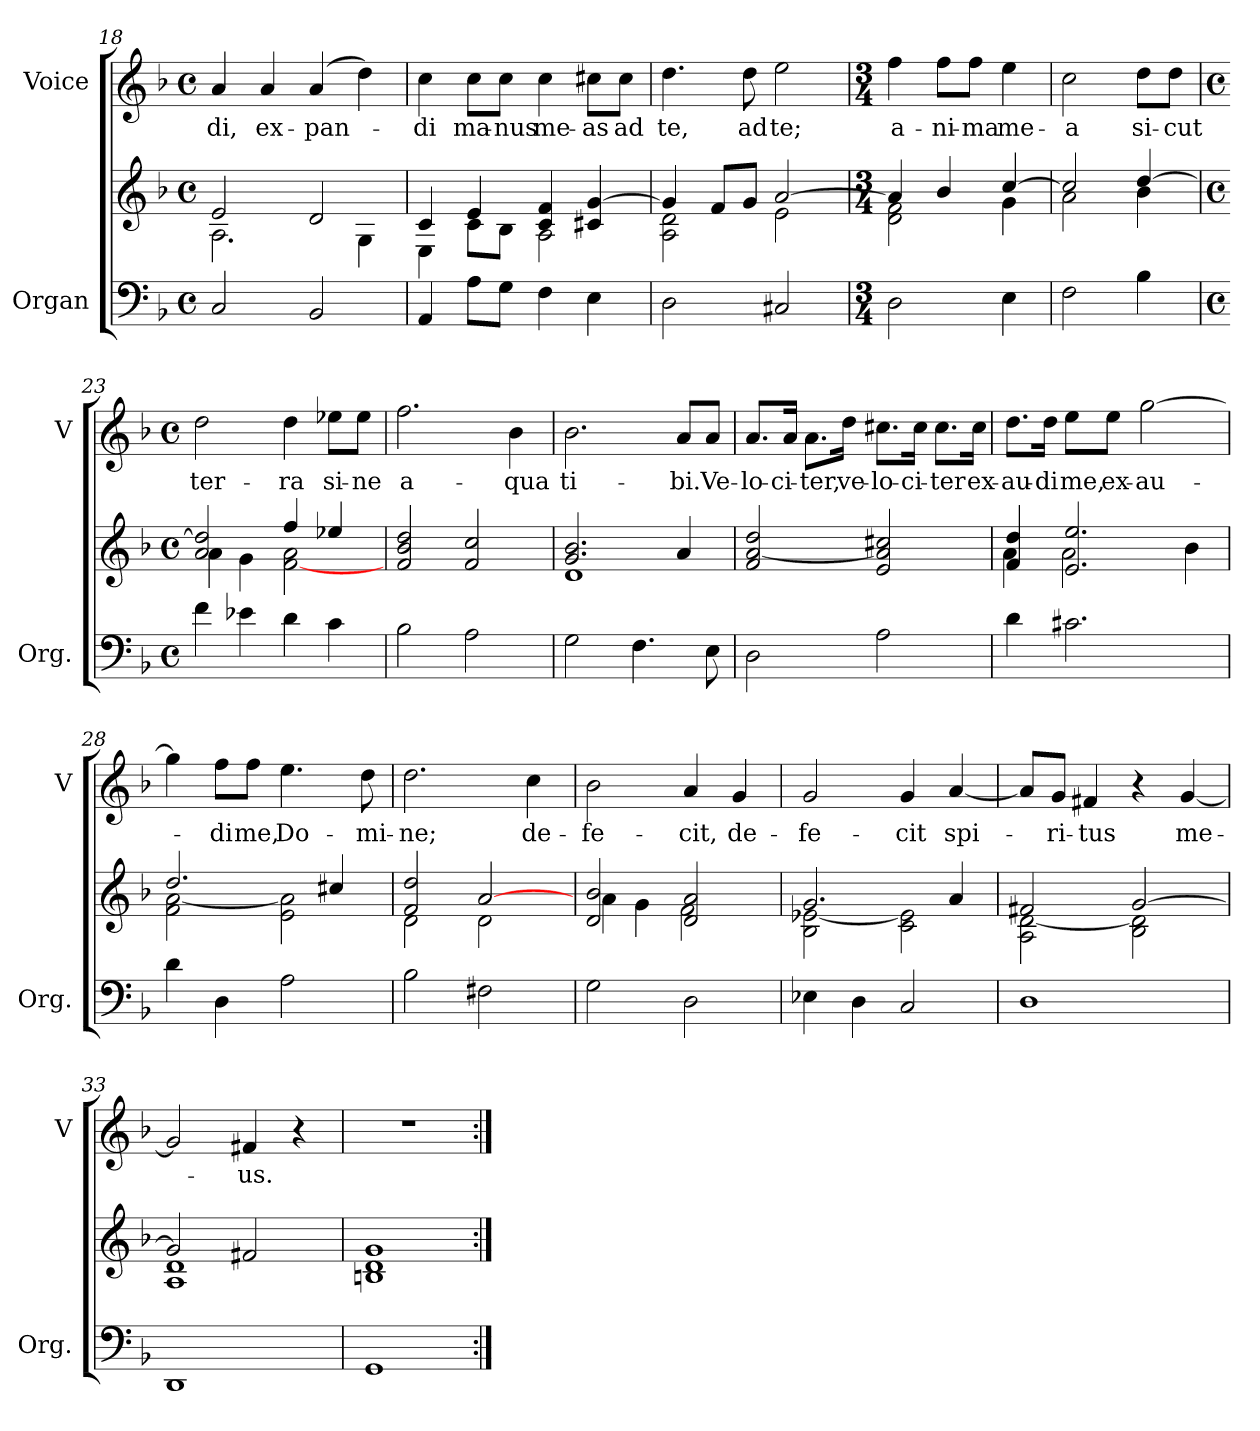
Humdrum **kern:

**kern	**kern	**kern	**text
*part2	*part2	*part1	*part1
*staff3	*staff2	*staff1	*staff1
*I"Organ	*	*I"Voice	*
*I'Org.	*	*I'V	*
*clefF4	*clefG2	*clefG2	*
*k[b-]	*k[b-]	*k[b-]	*
*F:	*F:	*F:	*
*M4/4	*M4/4	*M4/4	*
*met(c)	*met(c)	*met(c)	*
=18	=18	=18	=18
*	*^	*	*
!	!	!	!	!LO:LY:b
2C/	2e/	2.A\	4a/	-di,
!	!	!	!	!LO:LY:b
.	.	.	4a/	ex-
!	!	!	!	!LO:LY:b
2BB-/	2d/	.	(>4a/	-pan-
.	.	4G\	4dd\)	.
=19	=19	=19	=19	=19
!	!	!	!	!LO:LY:b
4AA/	4c/	4E\	4cc\	-di
!	!	!	!	!LO:LY:b
8A\L	4e/	8c\L	8cc\L	ma-
!	!	!	!	!LO:LY:b
8G\J	.	8B-\J	8cc\J	-nus
!	!	!	!	!LO:LY:b
4F\	4c/ 4f/	2A\	4cc\	me-
!	!	!	!	!LO:LY:b
4E\	4c#X/ [>4g/	.	8cc#X\L	-as
!	!	!	!	!LO:LY:b
.	.	.	8cc#\J	ad
=20	=20	=20	=20	=20
!	!	!	!	!LO:LY:b
2D\	4g/]	2A\ 2d\	4.dd\	te,
.	8f/L	.	.	.
!	!	!	!	!LO:LY:b
.	8g/J	.	8dd\	ad
!	!	!	!	!LO:LY:b
2C#X/	[>2a/	2e\	2ee\	te;
=21	=21	=21	=21	=21
*M3/4	*M3/4	*	*M3/4	*
!	!	!	!	!LO:LY:b
2D\	4a/]	2d\ 2f\	4ff\	a-
!	!	!	!	!LO:LY:b
.	4b-/	.	8ff\L	-ni-
!	!	!	!	!LO:LY:b
.	.	.	8ff\J	-ma
!	!	!	!	!LO:LY:b
4E\	[>4cc/	4g\	4ee\	me-
!!LO:LB:g=z
=22	=22	=22	=22	=22
!	!	!	!	!LO:LY:b
2F\	2cc/]	2a\	2cc\	-a
!	!	!	!	!LO:LY:b
4B-\	[>4dd/	4b-\	8dd\L	si-
!	!	!	!	!LO:LY:b
.	.	.	8dd\J	-cut
=23	=23	=23	=23	=23
*M4/4	*M4/4	*	*M4/4	*
*met(c)	*met(c)	*	*met(c)	*
!	!	!	!	!LO:LY:b
4f\	2a/ 2dd/]	4a\	2dd\	ter-
4e-X\	.	4g\	.	.
!	!	!	!	!LO:LY:b
4d\	4ff/	[<2f\ 2a\	4dd\	-ra
!	!	!	!	!LO:LY:b
4c\	4ee-X/	.	8ee-X\L	si-
!	!	!	!	!LO:LY:b
.	.	.	8ee-\J	-ne
*	*v	*v	*	*
=24	=24	=24	=24
!	!	!	!LO:LY:b
2B-\	2f/ 2b-/ 2dd/	2.ff\	a-
2A\	2f/ 2cc/	.	.
!	!	!	!LO:LY:b
.	.	4b-\	-qua
=25	=25	=25	=25
*	*^	*	*
!	!	!	!	!LO:LY:b
2G\	2.g/ 2.b-/	1d	2.b-\	ti-
4.F\	.	.	.	.
!	!	!	!	!LO:LY:b
.	4a/	.	8a/L	-bi.
!	!	!	!	!LO:LY:b
8E\	.	.	8a/J	Ve-
*	*v	*v	*	*
=26	=26	=26	=26
!	!	!	!LO:LY:b
2D\	2f/ [2a/ 2dd/	8.a/L	-lo-
!	!	!	!LO:LY:b
.	.	16a/Jk	-ci-
!	!	!	!LO:LY:b
.	.	8.a\L	-ter,
!	!	!	!LO:LY:b
.	.	16dd\Jk	ve-
!	!	!	!LO:LY:b
2A\	2e/ 2a/] 2cc#X/	8.cc#X\L	-lo-
!	!	!	!LO:LY:b
.	.	16cc#\Jk	-ci-
!	!	!	!LO:LY:b
.	.	8.cc#\L	-ter
!	!	!	!LO:LY:b
.	.	16cc#\Jk	ex-
!!LO:LB:g=z
=27	=27	=27	=27
*	*^	*	*
!	!	!	!	!LO:LY:b
4d\	4f/ 4dd/	4a\	8.dd\L	-au-
!	!	!	!	!LO:LY:b
.	.	.	16dd\Jk	-di
!	!	!	!	!LO:LY:b
2.c#X\	2.e/ 2.ee/	2a\	8ee\L	me,
!	!	!	!	!LO:LY:b
.	.	.	8ee\J	ex-
!	!	!	!	!LO:LY:b
.	.	.	[2gg\	-au-
.	.	4b-\	.	.
=28	=28	=28	=28	=28
4d\	2.dd/	2f\ [<2a\	4gg\]	.
!	!	!	!	!LO:LY:b
4D\	.	.	8ff\L	-di
!	!	!	!	!LO:LY:b
.	.	.	8ff\J	me,
!	!	!	!	!LO:LY:b
2A\	.	2e\ 2a\]	4.ee\	Do-
.	4cc#X/	.	.	.
!	!	!	!	!LO:LY:b
.	.	.	8dd\	-mi-
=29	=29	=29	=29	=29
!	!	!	!	!LO:LY:b
2B-\	2f/ 2dd/	2d\	2.dd\	-ne;
2F#X\	[>2a/	2d\	.	.
!	!	!	!	!LO:LY:b
.	.	.	4cc\	de-
=30	=30	=30	=30	=30
!	!	!	!	!LO:LY:b
2G\	2d/ 2b-/	4a\	2b-\	-fe-
.	.	4g\	.	.
!	!	!	!	!LO:LY:b
2D\	2d/ 2a/	2f\	4a/	-cit,
!	!	!	!	!LO:LY:b
.	.	.	4g/	de-
=31	=31	=31	=31	=31
!	!	!	!	!LO:LY:b
4E-X\	2.g/	2B-\ [<2e-X\	2g/	-fe-
4D\	.	.	.	.
!	!	!	!	!LO:LY:b
2C/	.	2c\ 2e-\]	4g/	-cit
!	!	!	!	!LO:LY:b
.	4a/	.	[4a/	spi-
!!LO:LB:g=z
=32	=32	=32	=32	=32
1D	2f#X/	2A\ [<2d\	8a/L]	.
!	!	!	!	!LO:LY:b
.	.	.	8g/J	-ri-
!	!	!	!	!LO:LY:b
.	.	.	4f#X/	-tus
.	[>2g/	2B-\ 2d\]	4r	.
!	!	!	!	!LO:LY:b
.	.	.	[4g/	me-
=33	=33	=33	=33	=33
1DD	2g/]	1A 1d	2g/]	.
!	!	!	!	!LO:LY:b
.	2f#X/	.	4f#X/	-us.
.	.	.	4r	.
*	*v	*v	*	*
=34	=34	=34	=34
1GG	1Bn 1d 1g	1r	.
=:|!	=:|!	=:|!	=:|!
*-	*-	*-	*-
